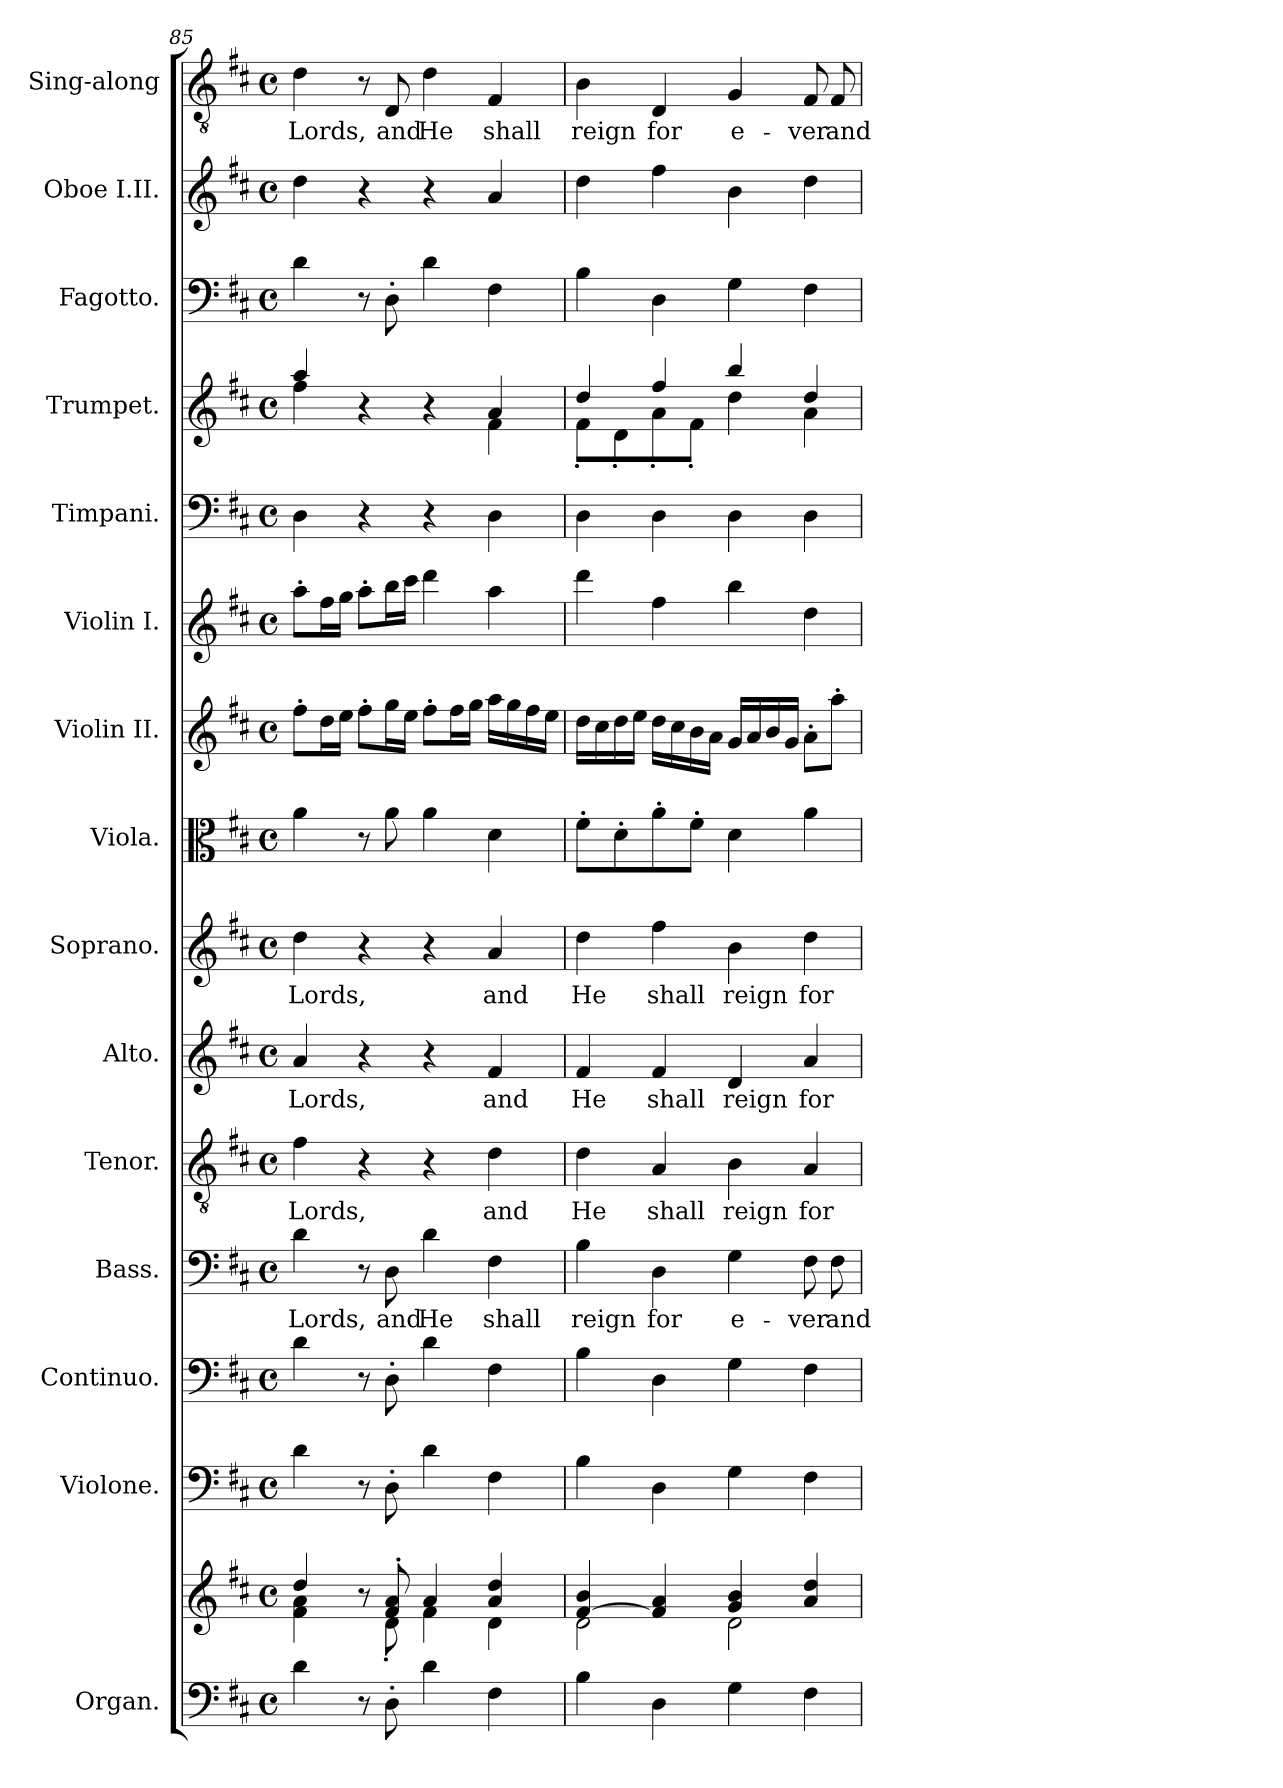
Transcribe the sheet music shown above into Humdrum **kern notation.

**kern	**kern	**kern	**kern	**kern	**text	**kern	**text	**kern	**text	**kern	**text	**kern	**kern	**kern	**kern	**kern	**kern	**kern	**kern	**text
*part15	*part15	*part14	*part13	*part12	*part12	*part11	*part11	*part10	*part10	*part9	*part9	*part8	*part7	*part6	*part5	*part4	*part3	*part2	*part1	*part1
*staff16	*staff15	*staff14	*staff13	*staff12	*staff12	*staff11	*staff11	*staff10	*staff10	*staff9	*staff9	*staff8	*staff7	*staff6	*staff5	*staff4	*staff3	*staff2	*staff1	*staff1
*I"Organ.	*	*I"Violone.	*I"Continuo.	*I"Bass.	*	*I"Tenor.	*	*I"Alto.	*	*I"Soprano.	*	*I"Viola.	*I"Violin II.	*I"Violin I.	*I"Timpani.	*I"Trumpet.	*I"Fagotto.	*I"Oboe I.II.	*I"Sing-along	*
*	*	*	*	*	*	*	*	*	*	*	*	*	*	*	*I'Timp	*I'Tpt	*	*I'Ob	*	*
*clefF4	*clefG2	*clefF4	*clefF4	*clefF4	*	*clefGv2	*	*clefG2	*	*clefG2	*	*clefC3	*clefG2	*clefG2	*clefF4	*clefG2	*clefF4	*clefG2	*clefGv2	*
*	*	*ITrd7c12	*	*	*	*	*	*	*	*	*	*	*	*	*	*	*	*	*	*
*k[f#c#]	*k[f#c#]	*k[f#c#]	*k[f#c#]	*k[f#c#]	*	*k[f#c#]	*	*k[f#c#]	*	*k[f#c#]	*	*k[f#c#]	*k[f#c#]	*k[f#c#]	*k[f#c#]	*k[f#c#]	*k[f#c#]	*k[f#c#]	*k[f#c#]	*
*M4/4	*M4/4	*M4/4	*M4/4	*M4/4	*	*M4/4	*	*M4/4	*	*M4/4	*	*M4/4	*M4/4	*M4/4	*M4/4	*M4/4	*M4/4	*M4/4	*M4/4	*
*met(c)	*met(c)	*met(c)	*met(c)	*met(c)	*	*met(c)	*	*met(c)	*	*met(c)	*	*met(c)	*met(c)	*met(c)	*met(c)	*met(c)	*met(c)	*met(c)	*met(c)	*
=85	=85	=85	=85	=85	=85	=85	=85	=85	=85	=85	=85	=85	=85	=85	=85	=85	=85	=85	=85	=85
*	*^	*	*	*	*	*	*	*	*	*	*	*	*	*	*	*	*	*	*	*
!	!	!	!	!	!	!LO:LY:b	!	!LO:LY:b	!	!LO:LY:b	!	!LO:LY:b	!	!	!	!	!	!	!	!	!LO:LY:b
*	*	*	*	*	*	*	*	*	*	*	*	*	*	*	*	*	*^	*	*	*	*
4d\	4dd!/	4f#!\ 4a!\	4D\	4d\	4d\	Lords,	4f#\	Lords,	4a/	Lords,	4dd\	Lords,	4a\	8ff#'\L	8aa'\L	4D\	4aa/	4ff#\	4d\	4dd\	4d\	Lords,
.	.	.	.	.	.	.	.	.	.	.	.	.	.	16dd\L	16ff#\L	.	.	.	.	.	.	.
.	.	.	.	.	.	.	.	.	.	.	.	.	.	16ee\JJ	16gg\JJ	.	.	.	.	.	.	.
8r	8r	8ryy	8r	8r	8r	.	4r	.	4r	.	4r	.	8r	8ff#'\L	8aa'\L	4r	4r	2ryy	8r	4r	8r	.
!	!	!	!	!	!	!LO:LY:b	!	!	!	!	!	!	!	!	!	!	!	!	!	!	!	!LO:LY:b
8D'\	8f#!/' 8a!/'	8d'!\	8DD'\	8D'\	8D\	and	.	.	.	.	.	.	8a\	16gg\L	16bb\L	.	.	.	8D'\	.	8D/	and
.	.	.	.	.	.	.	.	.	.	.	.	.	.	16ee\JJ	16ccc#\JJ	.	.	.	.	.	.	.
!	!	!	!	!	!	!LO:LY:b	!	!	!	!	!	!	!	!	!	!	!	!	!	!	!	!LO:LY:b
4d\	4a!/	4f#!\	4D\	4d\	4d\	He	4r	.	4r	.	4r	.	4a\	8ff#'\L	4ddd\	4r	4r	.	4d\	4r	4d\	He
.	.	.	.	.	.	.	.	.	.	.	.	.	.	16ff#\L	.	.	.	.	.	.	.	.
.	.	.	.	.	.	.	.	.	.	.	.	.	.	16gg\JJ	.	.	.	.	.	.	.	.
!	!	!	!	!	!	!LO:LY:b	!	!LO:LY:b	!	!LO:LY:b	!	!LO:LY:b	!	!	!	!	!	!	!	!	!	!LO:LY:b
4F#\	4a!/ 4dd!/	4d!\	4FF#\	4F#\	4F#\	shall	4d\	and	4f#/	and	4a/	and	4d\	16aa\LL	4aa\	4D\	4a/	4f#\	4F#\	4a/	4F#/	shall
.	.	.	.	.	.	.	.	.	.	.	.	.	.	16gg\	.	.	.	.	.	.	.	.
.	.	.	.	.	.	.	.	.	.	.	.	.	.	16ff#\	.	.	.	.	.	.	.	.
.	.	.	.	.	.	.	.	.	.	.	.	.	.	16ee\JJ	.	.	.	.	.	.	.	.
=86	=86	=86	=86	=86	=86	=86	=86	=86	=86	=86	=86	=86	=86	=86	=86	=86	=86	=86	=86	=86	=86	=86
!	!	!	!	!	!	!LO:LY:b	!	!LO:LY:b	!	!LO:LY:b	!	!LO:LY:b	!	!	!	!	!	!	!	!	!	!LO:LY:b
4B\	[4f#!/ 4b!/	2d!\	4BB\	4B\	4B\	reign	4d\	He	4f#/	He	4dd\	He	8f#'\L	16dd\LL	4ddd\	4D\	4dd/	8f#'\L	4B\	4dd\	4B\	reign
.	.	.	.	.	.	.	.	.	.	.	.	.	.	16cc#\	.	.	.	.	.	.	.	.
.	.	.	.	.	.	.	.	.	.	.	.	.	8d'\	16dd\	.	.	.	8d'\	.	.	.	.
.	.	.	.	.	.	.	.	.	.	.	.	.	.	16ee\JJ	.	.	.	.	.	.	.	.
!	!	!	!	!	!	!LO:LY:b	!	!LO:LY:b	!	!LO:LY:b	!	!LO:LY:b	!	!	!	!	!	!	!	!	!	!LO:LY:b
4D\	4f#!/] 4a!/	.	4DD\	4D\	4D\	for	4A/	shall	4f#/	shall	4ff#\	shall	8a'\	16dd\LL	4ff#\	4D\	4ff#/	8a'\	4D\	4ff#\	4D/	for
.	.	.	.	.	.	.	.	.	.	.	.	.	.	16cc#\	.	.	.	.	.	.	.	.
.	.	.	.	.	.	.	.	.	.	.	.	.	8f#'\J	16b\	.	.	.	8f#'\J	.	.	.	.
.	.	.	.	.	.	.	.	.	.	.	.	.	.	16a\JJ	.	.	.	.	.	.	.	.
!	!	!	!	!	!	!LO:LY:b	!	!LO:LY:b	!	!LO:LY:b	!	!LO:LY:b	!	!	!	!	!	!	!	!	!	!LO:LY:b
4G\	4g!/ 4b!/	2d!\	4GG\	4G\	4G\	e-	4B\	reign	4d/	reign	4b\	reign	4d\	16g/LL	4bb\	4D\	4bb/	4dd\	4G\	4b\	4G/	e-
.	.	.	.	.	.	.	.	.	.	.	.	.	.	16a/	.	.	.	.	.	.	.	.
.	.	.	.	.	.	.	.	.	.	.	.	.	.	16b/	.	.	.	.	.	.	.	.
.	.	.	.	.	.	.	.	.	.	.	.	.	.	16g/JJ	.	.	.	.	.	.	.	.
!	!	!	!	!	!	!LO:LY:b	!	!LO:LY:b	!	!LO:LY:b	!	!LO:LY:b	!	!	!	!	!	!	!	!	!	!LO:LY:b
4F#\	4a!/ 4dd!/	.	4FF#\	4F#\	8F#\	-ver	4A/	for	4a/	for	4dd\	for	4a\	8a'\L	4dd\	4D\	4dd/	4a\	4F#\	4dd\	8F#/	-ver
!	!	!	!	!	!	!LO:LY:b	!	!	!	!	!	!	!	!	!	!	!	!	!	!	!	!LO:LY:b
.	.	.	.	.	8F#\	and	.	.	.	.	.	.	.	8aa'\J	.	.	.	.	.	.	8F#/	and
*	*v	*v	*	*	*	*	*	*	*	*	*	*	*	*	*	*	*v	*v	*	*	*	*
=	=	=	=	=	=	=	=	=	=	=	=	=	=	=	=	=	=	=	=	=
*-	*-	*-	*-	*-	*-	*-	*-	*-	*-	*-	*-	*-	*-	*-	*-	*-	*-	*-	*-	*-
